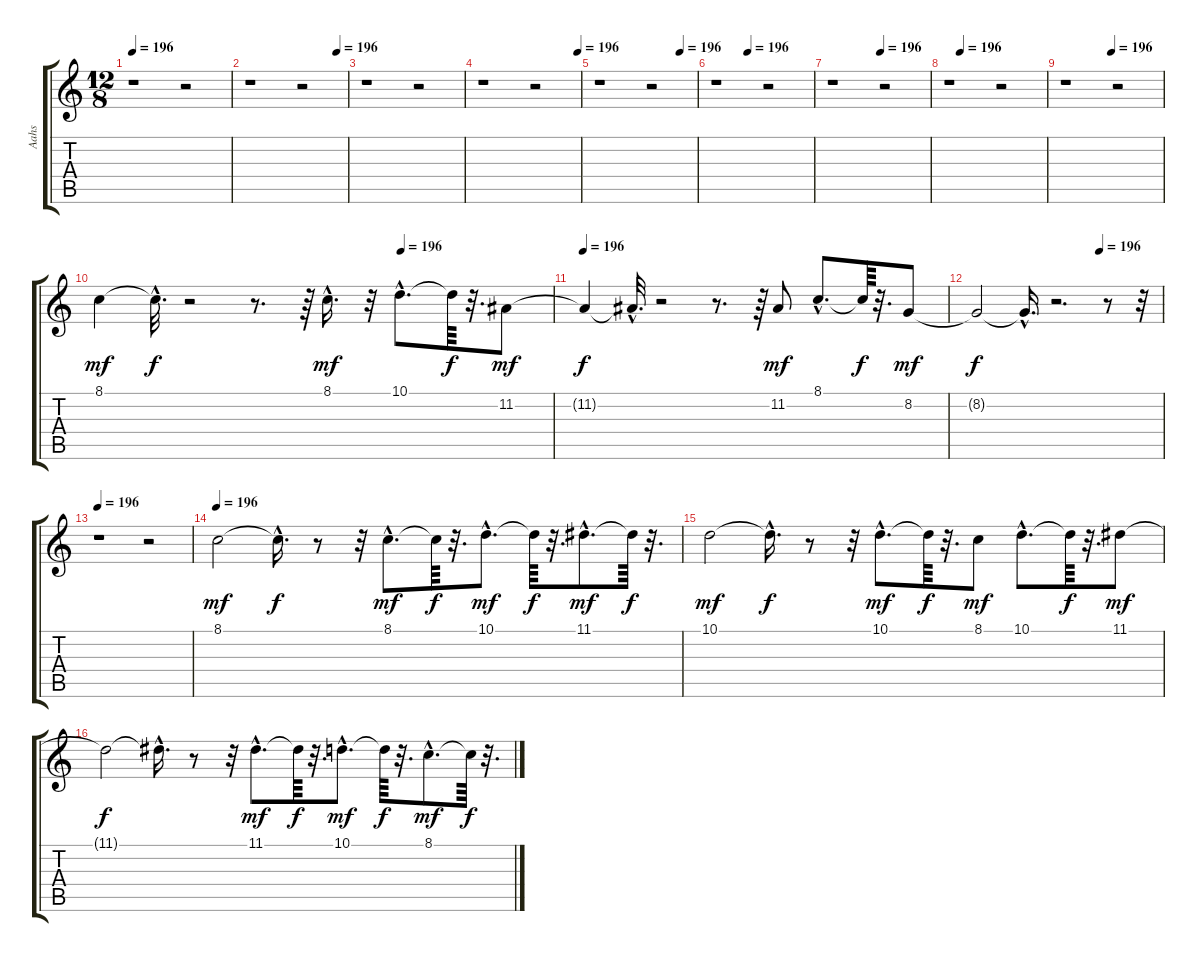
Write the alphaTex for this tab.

\track ("Aahs" "Aahs") {instrument choiraahs}
\staff {score tabs}
\tuning (E4 B3 G3 D3 A2 E2) {hide}
\ts (12 8)
\tempo 196
\clef g2
\ks c
r.1{dy f} r.2 |
\tempo (196 0.8958333333333334)
r.1 r.2 |
r.1 r.2 |
\tempo (196 0.9791666666666666)
r.1 r.2 |
\tempo (196 0.8333333333333334)
r.1 r.2 |
\tempo (196 0.3333333333333333)
r.1 r.2 |
\tempo (196 0.5)
r.1 r.2 |
\tempo (196 0.125)
r.1 r.2 |
\tempo (196 0.4791666666666667)
r.1 r.2 |
\tempo (196 0.6666666666666666)
8.1.4{dy mf} 8.1{hac t}.32{d dy f} r.2 r.8{d} r.64 8.1{hac}.16{d dy mf} r.32 10.1{hac}.8{d} 10.1{t}.64{dy f} r.32{d} 11.2.8{dy mf} |
\tempo 196
11.2{t}.4{dy f} 11.2{hac t}.32{d} r.2 r.8{d} r.64 11.2.8{dy mf} 8.1{hac}.8{d} 8.1{t}.64{dy f} r.32{d} 8.2.8{dy mf} |
\tempo (196 0.6666666666666666)
8.2{t}.2{dy f} 8.2{hac t}.16{d} r.2{d} r.8 r.32 |
\tempo 196
r.1 r.2 |
\tempo 196
8.1.2{dy mf} 8.1{hac t}.16{d dy f} r.8 r.32 8.1{hac}.8{d dy mf} 8.1{t}.64{dy f} r.32{d} 10.1{hac}.8{d dy mf} 10.1{t}.64{dy f} r.32{d} 11.1{hac}.8{d dy mf} 11.1{t}.64{dy f} r.32{d} |
10.1.2{dy mf} 10.1{hac t}.16{d dy f} r.8 r.32 10.1{hac}.8{d dy mf} 10.1{t}.64{dy f} r.32{d} 8.1.8{dy mf} 10.1{hac}.8{d} 10.1{t}.64{dy f} r.32{d} 11.1.8{dy mf} |
11.1{t}.2{dy f} 11.1{hac t}.16{d} r.8 r.32 11.1{hac}.8{d dy mf} 11.1{t}.64{dy f} r.32{d} 10.1{hac}.8{d dy mf} 10.1{t}.64{dy f} r.32{d} 8.1{hac}.8{d dy mf} 8.1{t}.64{dy f} r.32{d}
